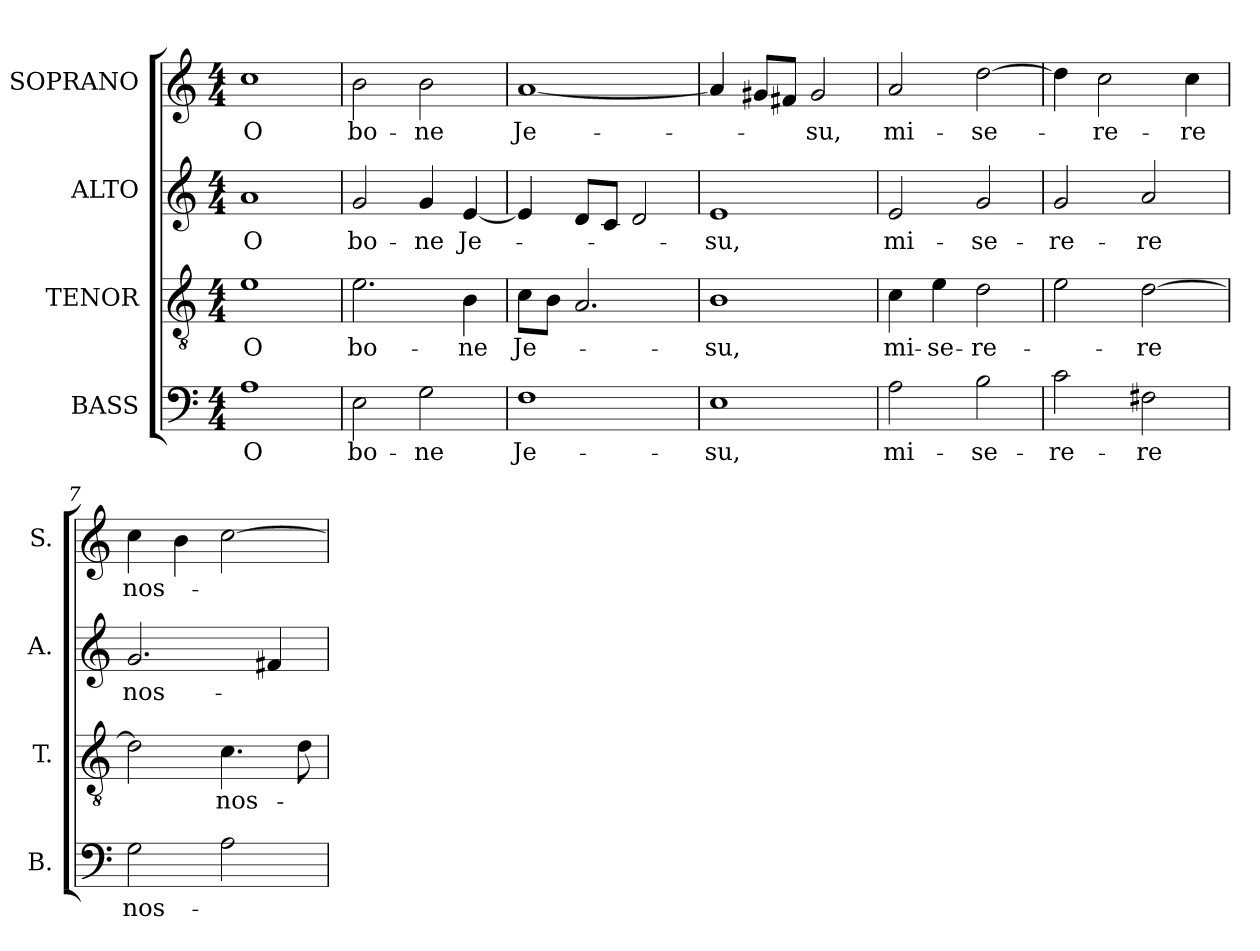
**kern	**text	**kern	**text	**kern	**text	**kern	**text
*part4	*part4	*part3	*part3	*part2	*part2	*part1	*part1
*staff4	*staff4	*staff3	*staff3	*staff2	*staff2	*staff1	*staff1
*I"BASS	*	*I"TENOR	*	*I"ALTO	*	*I"SOPRANO	*
*I'B.	*	*I'T.	*	*I'A.	*	*I'S.	*
!!LO:PB:g=z
*clefF4	*	*clefGv2	*	*clefG2	*	*clefG2	*
*	*	*ITrd7c12	*	*	*	*	*
*k[]	*	*k[]	*	*k[]	*	*k[]	*
*C:	*	*C:	*	*C:	*	*C:	*
*M4/4	*	*M4/4	*	*M4/4	*	*M4/4	*
=1	=1	=1	=1	=1	=1	=1	=1
!	!LO:LY:b:color=#000000	!	!	!	!	!	!
!	!	!	!LO:LY:b:color=#000000	!	!	!	!
!	!	!	!	!	!LO:LY:b:color=#000000	!	!
!	!	!	!	!	!	!	!LO:LY:b:color=#000000
1Ai	O	1Ei	O	1ai	O	1cci	O
=2	=2	=2	=2	=2	=2	=2	=2
!	!LO:LY:b:color=#000000	!	!	!	!	!	!
!	!	!	!LO:LY:b:color=#000000	!	!	!	!
!	!	!	!	!	!LO:LY:b:color=#000000	!	!
!	!	!	!	!	!	!	!LO:LY:b:color=#000000
2Ei\	bo-	2.Ei\	bo-	2gi/	bo-	2bi\	bo-
!	!LO:LY:b:color=#000000	!	!	!	!	!	!
!	!	!	!	!	!LO:LY:b:color=#000000	!	!
!	!	!	!	!	!	!	!LO:LY:b:color=#000000
2Gi\	-ne	.	.	4gi/	-ne	2bi\	-ne
!	!	!	!LO:LY:b:color=#000000	!	!	!	!
!	!	!	!	!	!LO:LY:b:color=#000000	!	!
.	.	4BBi\	-ne	[4ei/	Je-	.	.
=3	=3	=3	=3	=3	=3	=3	=3
!	!LO:LY:b:color=#000000	!	!	!	!	!	!
!	!	!	!LO:LY:b:color=#000000	!	!	!	!
!	!	!	!	!	!	!	!LO:LY:b:color=#000000
1Fi	Je-	8Ci\L	Je-	4ei/]	.	[1ai	Je-
.	.	8BBi\J	.	.	.	.	.
.	.	2.AAi/	.	8di/L	.	.	.
.	.	.	.	8ci/J	.	.	.
.	.	.	.	2di/	.	.	.
=4	=4	=4	=4	=4	=4	=4	=4
!	!LO:LY:b:color=#000000	!	!	!	!	!	!
!	!	!	!LO:LY:b:color=#000000	!	!	!	!
!	!	!	!	!	!LO:LY:b:color=#000000	!	!
1Ei	-su,	1BBi	-su,	1ei	-su,	4ai/]	.
.	.	.	.	.	.	8g#Xi/L	.
.	.	.	.	.	.	8f#Xi/J	.
!	!	!	!	!	!	!	!LO:LY:b:color=#000000
.	.	.	.	.	.	2g#i/	-su,
=5	=5	=5	=5	=5	=5	=5	=5
!	!LO:LY:b:color=#000000	!	!	!	!	!	!
!	!	!	!LO:LY:b:color=#000000	!	!	!	!
!	!	!	!	!	!LO:LY:b:color=#000000	!	!
!	!	!	!	!	!	!	!LO:LY:b:color=#000000
2Ai\	mi-	4Ci\	mi-	2ei/	mi-	2ai/	mi-
!	!	!	!LO:LY:b:color=#000000	!	!	!	!
.	.	4Ei\	-se-	.	.	.	.
!	!LO:LY:b:color=#000000	!	!	!	!	!	!
!	!	!	!LO:LY:b:color=#000000	!	!	!	!
!	!	!	!	!	!LO:LY:b:color=#000000	!	!
!	!	!	!	!	!	!	!LO:LY:b:color=#000000
2Bi\	-se-	2Di\	-re-	2gi/	-se-	[2ddi\	-se-
=6	=6	=6	=6	=6	=6	=6	=6
!	!LO:LY:b:color=#000000	!	!	!	!	!	!
!	!	!	!	!	!LO:LY:b:color=#000000	!	!
2ci\	-re-	2Ei\	.	2gi/	-re-	4ddi\]	.
!	!	!	!	!	!	!	!LO:LY:b:color=#000000
.	.	.	.	.	.	2cci\	-re-
!	!LO:LY:b:color=#000000	!	!	!	!	!	!
!	!	!	!LO:LY:b:color=#000000	!	!	!	!
!	!	!	!	!	!LO:LY:b:color=#000000	!	!
2F#Xi\	-re	[2Di\	-re	2ai/	-re	.	.
!	!	!	!	!	!	!	!LO:LY:b:color=#000000
.	.	.	.	.	.	4cci\	-re
=7	=7	=7	=7	=7	=7	=7	=7
!	!LO:LY:b:color=#000000	!	!	!	!	!	!
!	!	!	!	!	!LO:LY:b:color=#000000	!	!
!	!	!	!	!	!	!	!LO:LY:b:color=#000000
2Gi\	nos-	2Di\]	.	2.gi/	nos-	4cci\	nos-
.	.	.	.	.	.	4bi\	.
!	!	!	!LO:LY:b:color=#000000	!	!	!	!
2Ai\	.	4.Ci\	nos-	.	.	[2cci\	.
.	.	.	.	4f#Xi/	.	.	.
.	.	8Di\	.	.	.	.	.
=	=	=	=	=	=	=	=
*-	*-	*-	*-	*-	*-	*-	*-
